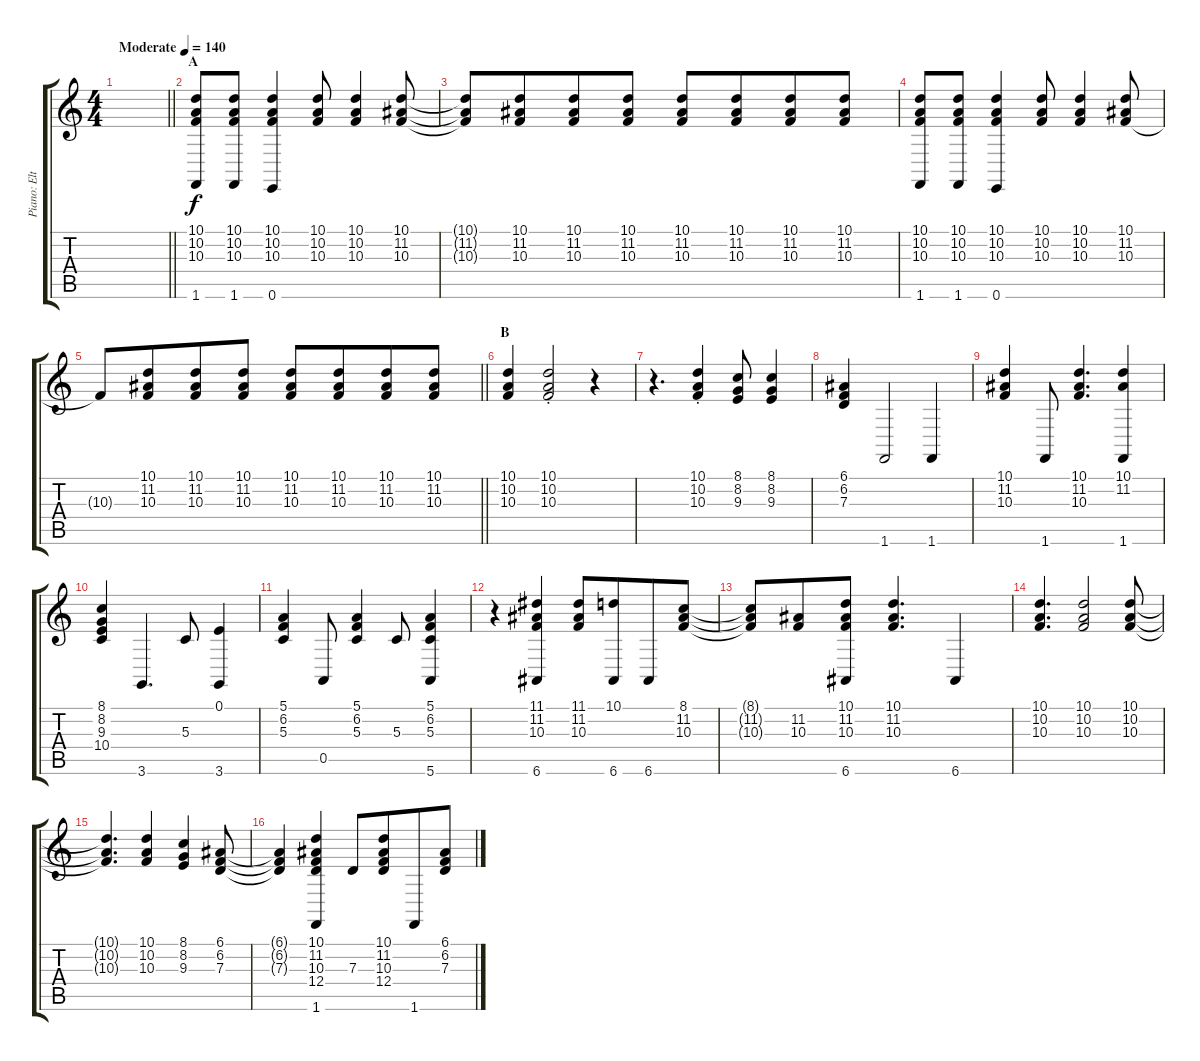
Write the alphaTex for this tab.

\track ("Piano: Elton John" "Piano: Elt") {instrument acousticgrandpiano}
\staff {score tabs}
\tuning (E4 B3 G3 D3 A2 E2) {hide}
\ts (4 4)
\tempo (140 "Moderate")
\clef g2
\barLineRight lightlight
\ks c
|
\section ("" "A")
(10.1 10.2 10.3 1.6).8 (10.1 10.2 10.3 1.6).8 (10.1 10.2 10.3 0.6).4 (10.1 10.2 10.3).8 (10.1 10.2 10.3).4 (10.1 11.2 10.3).8 |
(10.1{t} 11.2{t} 10.3{t}).8 (10.1 11.2 10.3).8{beam merge} (10.1 11.2 10.3).8 (10.1 11.2 10.3).8 (10.1 11.2 10.3).8 (10.1 11.2 10.3).8{beam merge} (10.1 11.2 10.3).8 (10.1 11.2 10.3).8 |
(10.1 10.2 10.3 1.6).8 (10.1 10.2 10.3 1.6).8 (10.1 10.2 10.3 0.6).4 (10.1 10.2 10.3).8 (10.1 10.2 10.3).4 (10.1 11.2 10.3).8 |
\barLineRight lightlight
10.3{t}.8 (10.1 11.2 10.3).8{beam merge} (10.1 11.2 10.3).8 (10.1 11.2 10.3).8 (10.1 11.2 10.3).8 (10.1 11.2 10.3).8{beam merge} (10.1 11.2 10.3).8 (10.1 11.2 10.3).8 |
\section ("" "B")
(10.1 10.2 10.3).4 (10.1{st} 10.2{st} 10.3).2 r.4 |
r.4{d} (10.1{st} 10.2{st} 10.3{st}).4 (8.1 8.2 9.3).8 (8.1 8.2 9.3).4 |
(6.1 6.2 7.3).4 1.6.2 1.6.4 |
(10.1 11.2 10.3).4 1.6.8 (10.1 11.2 10.3).4{d} (10.1 11.2 1.6).4 |
(8.1 8.2 9.3 10.4).4 3.6.4{d} 5.3.8 (0.1 3.6).4 |
(5.1 6.2 5.3).4 0.5.8 (5.1 6.2 5.3).4 5.3.8 (5.1 6.2 5.3 5.6).4 |
r.4 (11.1 11.2 10.3 6.6).4 (11.1 11.2 10.3).8 (10.1 6.6).8{beam merge} 6.6.8 (8.1 11.2 10.3).8 |
(8.1{t} 11.2{t} 10.3{t}).8 (11.2 10.3).8{beam merge} (10.1 11.2 10.3 6.6).8 (10.1 11.2 10.3).4{d} 6.6.4 |
(10.1 10.2 10.3).4{d} (10.1 10.2 10.3).2 (10.1 10.2 10.3).8 |
(10.1{t} 10.2{t} 10.3{t}).4{d} (10.1 10.2 10.3).4 (8.1 8.2 9.3).4 (6.1 6.2 7.3).8 |
(6.1{t} 6.2{t} 7.3{t}).4 (10.1 11.2 10.3 12.4 1.6).4 7.3.8 (10.1 11.2 10.3 12.4).8{beam merge} 1.6.8 (6.1 6.2 7.3).8
